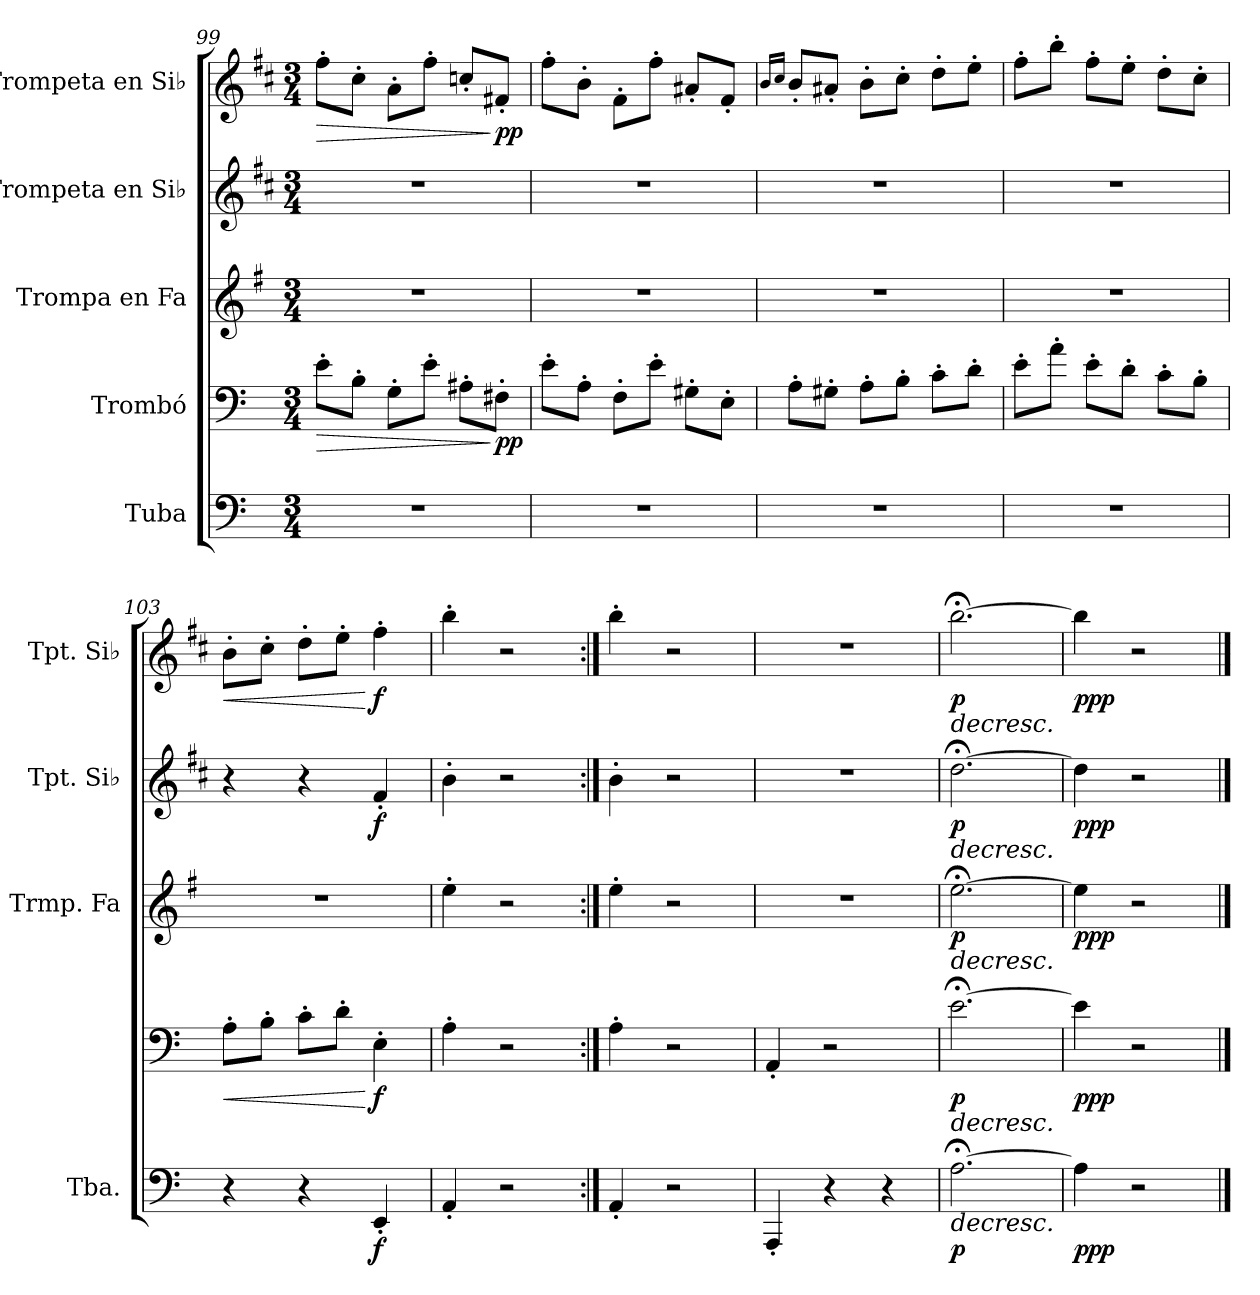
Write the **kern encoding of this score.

**kern	**dynam	**kern	**dynam	**kern	**dynam	**kern	**dynam	**kern	**dynam
*part5	*part5	*part4	*part4	*part3	*part3	*part2	*part2	*part1	*part1
*staff5	*staff5	*staff4	*staff4	*staff3	*staff3	*staff2	*staff2	*staff1	*staff1
*I"Tuba	*	*I"Trombó	*	*I"Trompa en Fa	*	*I"Trompeta en Si♭	*	*I"Trompeta en Si♭	*
*I'Tba.	*	*	*	*I'Trmp. Fa	*	*I'Tpt. Si♭	*	*I'Tpt. Si♭	*
*clefF4	*	*clefF4	*	*clefG2	*	*clefG2	*	*clefG2	*
*	*	*	*	*ITrd4c7	*	*ITrd1c2	*	*ITrd1c2	*
*k[]	*	*k[]	*	*k[]	*	*k[]	*	*k[]	*
*M3/4	*	*M3/4	*	*M3/4	*	*M3/4	*	*M3/4	*
=99	=99	=99	=99	=99	=99	=99	=99	=99	=99
!	!	!	!LO:HP:b	!	!	!	!	!	!LO:HP:b
2.r	.	8e'\L	>	2.r	.	2.r	.	8ee'\L	>
.	.	8B'\J	.	.	.	.	.	8b'\J	.
.	.	8G'\L	.	.	.	.	.	8g'\L	.
.	.	8e'\J	.	.	.	.	.	8ee'\J	.
.	.	8A#X'\L	.	.	.	.	.	8b-X'/L	.
!	!	!	!LO:DY:n=1:b	!	!	!	!	!	!LO:DY:n=1:b
.	.	8F#X'\J	] pp	.	.	.	.	8en'/J	] pp
=100	=100	=100	=100	=100	=100	=100	=100	=100	=100
2.r	.	8e'\L	.	2.r	.	2.r	.	8ee'\L	.
.	.	8A'\J	.	.	.	.	.	8a'\J	.
.	.	8F'\L	.	.	.	.	.	8e'\L	.
.	.	8e'\J	.	.	.	.	.	8ee'\J	.
.	.	8G#X'\L	.	.	.	.	.	8g#X'/L	.
.	.	8E'\J	.	.	.	.	.	8e'/J	.
=101	=101	=101	=101	=101	=101	=101	=101	=101	=101
.	.	.	.	.	.	.	.	16qa/LL	.
.	.	.	.	.	.	.	.	16qb/JJ	.
2.r	.	8A'\L	.	2.r	.	2.r	.	8a'/L	.
.	.	8G#X'\J	.	.	.	.	.	8g#X'/J	.
.	.	8A'\L	.	.	.	.	.	8a'\L	.
.	.	8B'\J	.	.	.	.	.	8b'\J	.
.	.	8c'\L	.	.	.	.	.	8cc'\L	.
.	.	8d'\J	.	.	.	.	.	8dd'\J	.
=102	=102	=102	=102	=102	=102	=102	=102	=102	=102
2.r	.	8e'\L	.	2.r	.	2.r	.	8ee'\L	.
.	.	8a'\J	.	.	.	.	.	8aa'\J	.
.	.	8e'\L	.	.	.	.	.	8ee'\L	.
.	.	8d'\J	.	.	.	.	.	8dd'\J	.
.	.	8c'\L	.	.	.	.	.	8cc'\L	.
.	.	8B'\J	.	.	.	.	.	8b'\J	.
!!LO:LB:g=z
=103	=103	=103	=103	=103	=103	=103	=103	=103	=103
!	!	!	!LO:HP:b	!	!	!	!	!	!LO:HP:b
4r	.	8A'\L	<	2.r	.	4r	.	8a'\L	<
.	.	8B'\J	.	.	.	.	.	8b'\J	.
4r	.	8c'\L	.	.	.	4r	.	8cc'\L	.
.	.	8d'\J	.	.	.	.	.	8dd'\J	.
!	!LO:DY:b	!	!LO:DY:n=1:b	!	!	!	!LO:DY:b	!	!LO:DY:n=1:b
4EE'/	f	4E'\	[ f	.	.	4e'/	f	4ee'\	[ f
=104	=104	=104	=104	=104	=104	=104	=104	=104	=104
4AA'/	.	4A'\	.	4a'\	.	4a'\	.	4aa'\	.
2r	.	2r	.	2r	.	2r	.	2r	.
=105:|!	=105:|!	=105:|!	=105:|!	=105:|!	=105:|!	=105:|!	=105:|!	=105:|!	=105:|!
4AA'/	.	4A'\	.	4a'\	.	4a'\	.	4aa'\	.
2r	.	2r	.	2r	.	2r	.	2r	.
=106	=106	=106	=106	=106	=106	=106	=106	=106	=106
4AAA'/	.	4AA'/	.	2.r	.	2.r	.	2.r	.
4r	.	2r	.	.	.	.	.	.	.
4r	.	.	.	.	.	.	.	.	.
=107	=107	=107	=107	=107	=107	=107	=107	=107	=107
*	*	*	*	*	*	*	*	*MM40	*
!	!LO:HP:b	!	!LO:HP:b	!	!LO:HP:b	!	!LO:HP:b	!	!LO:HP:b
!	!LO:DY:n=1:b	!	!LO:DY:n=1:b	!	!LO:DY:n=1:b	!	!LO:DY:n=1:b	!	!LO:DY:n=1:b
[2.A;<\	> p	[2.e;<\	> p	[2.a;<\	> p	[2.cc;<\	> p	[2.aa;<\	> p
=108	=108	=108	=108	=108	=108	=108	=108	=108	=108
!	!LO:DY:b	!	!LO:DY:b	!	!LO:DY:b	!	!LO:DY:b	!	!LO:DY:b
4A\]	ppp	4e\]	ppp	4a\]	ppp	4cc\]	ppp	4aa\]	ppp
2r	]	2r	]	2r	]	2r	]	2r	]
==	==	==	==	==	==	==	==	==	==
*-	*-	*-	*-	*-	*-	*-	*-	*-	*-
